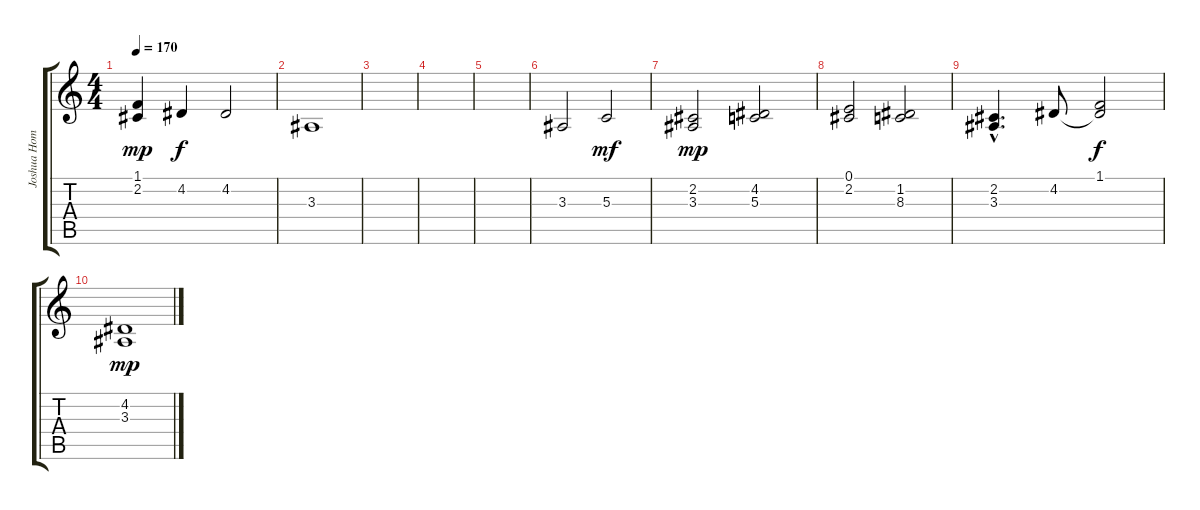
\track ("Joshua Homme - vocals" "Joshua Hom") {instrument lead6voice}
\staff {score tabs}
\tuning (E4 B3 G3 D3 A2 E2) {hide}
\ts (4 4)
\tempo 170
\clef g2
\ks c
(1.1 2.2).4{dy mp} 4.2.4{dy f} 4.2.2 |
3.3.1 |
|
|
|
\section ("" "")
3.3.2 5.3.2{dy mf} |
(2.2 3.3).2{dy mp} (4.2 5.3).2 |
(0.1 2.2).2 (1.2 8.3).2 |
(2.2{hac} 3.3{hac}).4{d} 4.2.8 (1.1 4.2{t}).2{dy f} |
(4.2 3.3).1{dy mp}
